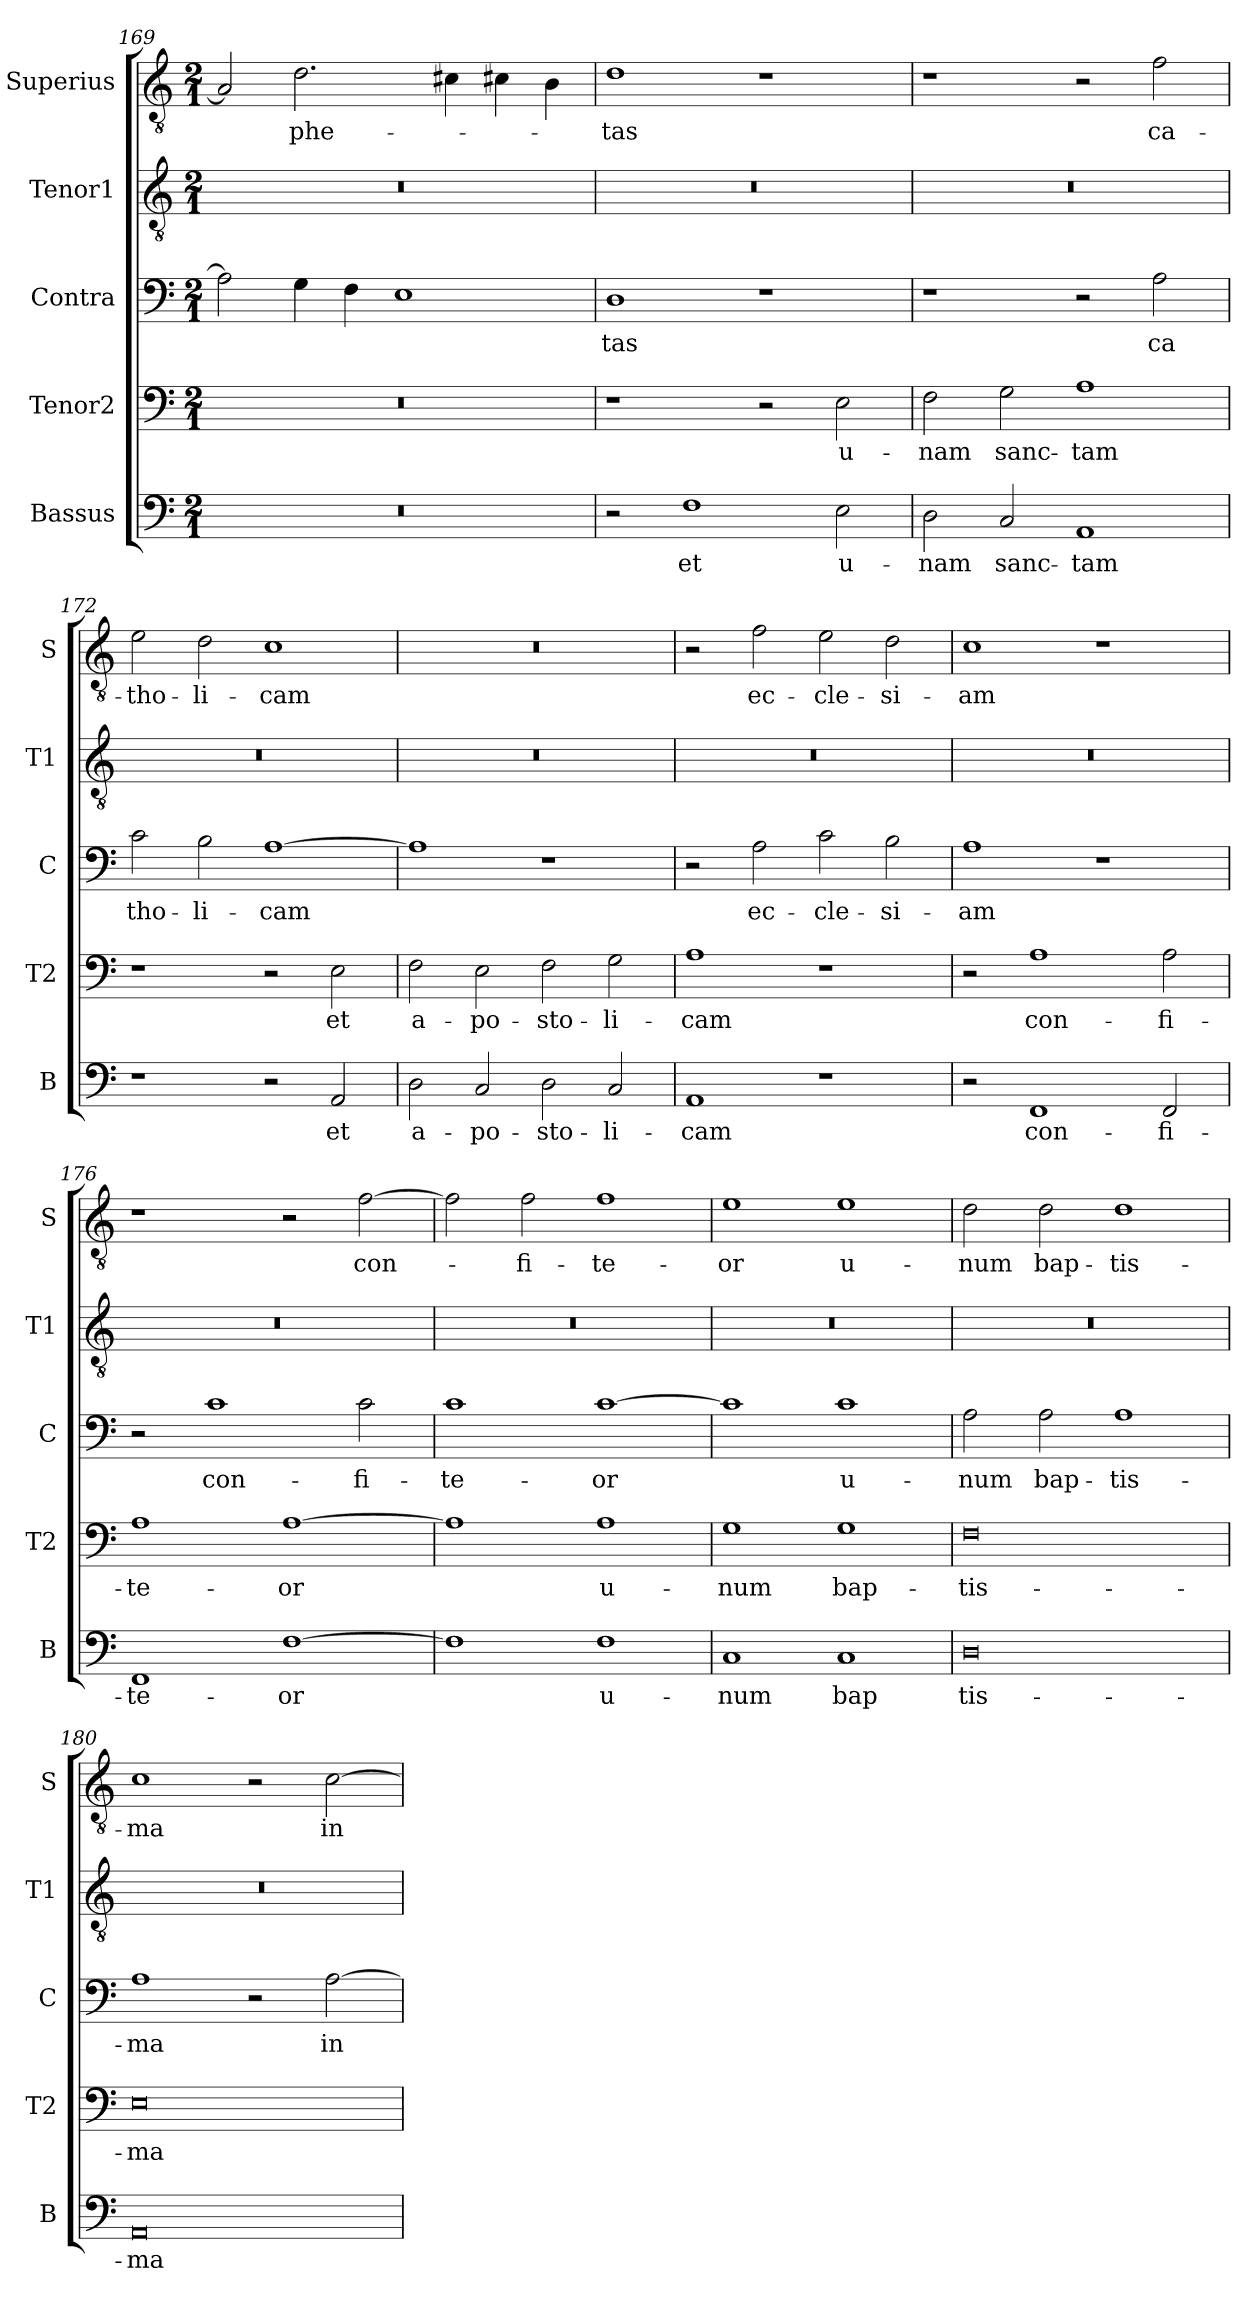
**kern	**text	**kern	**text	**kern	**text	**kern	**kern	**text
*part5	*part5	*part4	*part4	*part3	*part3	*part2	*part1	*part1
*staff5	*staff5	*staff4	*staff4	*staff3	*staff3	*staff2	*staff1	*staff1
*I"Bassus	*	*I"Tenor2	*	*I"Contra	*	*I"Tenor1	*I"Superius	*
*I'B	*	*I'T2	*	*I'C	*	*I'T1	*I'S	*
*clefF4	*	*clefF4	*	*clefF4	*	*clefGv2	*clefGv2	*
*k[]	*	*k[]	*	*k[]	*	*k[]	*k[]	*
*M2/1	*	*M2/1	*	*M2/1	*	*M2/1	*M2/1	*
=169	=169	=169	=169	=169	=169	=169	=169	=169
0r	.	0r	.	2A\]	.	0r	2A/]	.
.	.	.	.	4G\	.	.	2.d\	-phe-
.	.	.	.	4F\	.	.	.	.
.	.	.	.	1E	.	.	.	.
.	.	.	.	.	.	.	4c#X\	.
.	.	.	.	.	.	.	4c#X\	.
.	.	.	.	.	.	.	4B\	.
=170	=170	=170	=170	=170	=170	=170	=170	=170
2r	.	1r	.	1D	-tas	0r	1d	-tas
1F	et	.	.	.	.	.	.	.
.	.	2r	.	1r	.	.	1r	.
2E\	u-	2E\	u-	.	.	.	.	.
=171	=171	=171	=171	=171	=171	=171	=171	=171
2D\	-nam	2F\	-nam	1r	.	0r	1r	.
2C/	sanc-	2G\	sanc-	.	.	.	.	.
1AA	-tam	1A	-tam	2r	.	.	2r	.
.	.	.	.	2A\	ca	.	2f\	ca-
=172	=172	=172	=172	=172	=172	=172	=172	=172
1r	.	1r	.	2c\	tho-	0r	2e\	-tho-
.	.	.	.	2B\	-li-	.	2d\	-li-
2r	.	2r	.	[1A	-cam	.	1c	-cam
2AA/	et	2E\	et	.	.	.	.	.
=173	=173	=173	=173	=173	=173	=173	=173	=173
2D\	a-	2F\	a-	1A]	.	0r	0r	.
2C/	-po-	2E\	-po-	.	.	.	.	.
2D\	-sto-	2F\	-sto-	1r	.	.	.	.
2C/	-li-	2G\	-li-	.	.	.	.	.
=174	=174	=174	=174	=174	=174	=174	=174	=174
1AA	-cam	1A	-cam	2r	.	0r	2r	.
.	.	.	.	2A\	ec-	.	2f\	ec-
1r	.	1r	.	2c\	-cle-	.	2e\	-cle-
.	.	.	.	2B\	-si-	.	2d\	-si-
=175	=175	=175	=175	=175	=175	=175	=175	=175
2r	.	2r	.	1A	-am	0r	1c	-am
1FF	con-	1A	con-	.	.	.	.	.
.	.	.	.	1r	.	.	1r	.
2FF/	-fi-	2A\	-fi-	.	.	.	.	.
=176	=176	=176	=176	=176	=176	=176	=176	=176
1FF	-te-	1A	-te-	2r	.	0r	1r	.
.	.	.	.	1c	con-	.	.	.
[1F	-or	[1A	-or	.	.	.	2r	.
.	.	.	.	2c\	-fi-	.	[2f\	con-
=177	=177	=177	=177	=177	=177	=177	=177	=177
1F]	.	1A]	.	1c	-te-	0r	2f\]	.
.	.	.	.	.	.	.	2f\	-fi-
1F	u-	1A	u-	[1c	-or	.	1f	-te-
=178	=178	=178	=178	=178	=178	=178	=178	=178
1C	-num	1G	-num	1c]	.	0r	1e	-or
1C	bap	1G	bap-	1c	u-	.	1e	u-
=179	=179	=179	=179	=179	=179	=179	=179	=179
0D	tis-	0F	-tis-	2A\	-num	0r	2d\	-num
.	.	.	.	2A\	bap-	.	2d\	bap-
.	.	.	.	1A	-tis-	.	1d	-tis-
=180	=180	=180	=180	=180	=180	=180	=180	=180
0AA	-ma	0E	-ma	1A	-ma	0r	1c	-ma
.	.	.	.	2r	.	.	2r	.
.	.	.	.	[2A\	in	.	[2c\	in
=	=	=	=	=	=	=	=	=
*-	*-	*-	*-	*-	*-	*-	*-	*-
